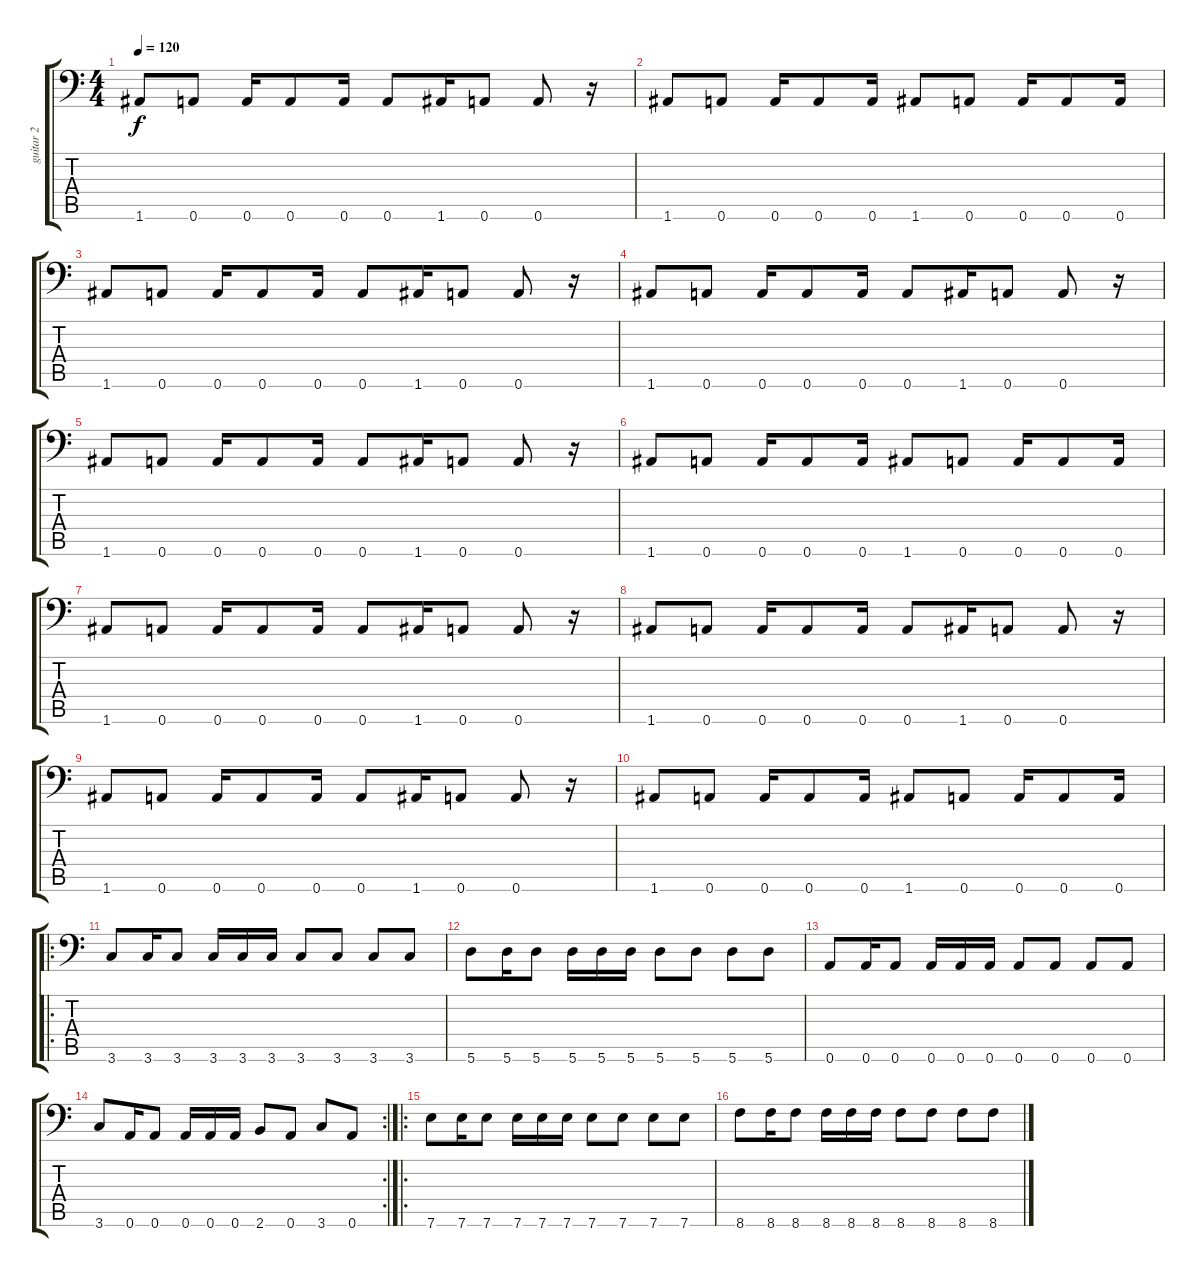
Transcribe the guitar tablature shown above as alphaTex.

\track ("guitar 2" "guitar 2") {instrument distortionguitar}
\staff {score tabs}
\tuning (B3 Gb3 D3 A2 E2 A1) {hide}
\ts (4 4)
\tempo 120
\clef f4
\ks c
1.6.8{dy f} 0.6.8 0.6.16 0.6.8 0.6.16 0.6.8 1.6.16 0.6.8 0.6.8 r.16 |
1.6.8 0.6.8 0.6.16 0.6.8 0.6.16 1.6.8 0.6.8 0.6.16 0.6.8 0.6.16 |
1.6.8{volume 16 instrument distortionguitar} 0.6.8 0.6.16 0.6.8 0.6.16 0.6.8 1.6.16 0.6.8 0.6.8 r.16 |
1.6.8 0.6.8 0.6.16 0.6.8 0.6.16 0.6.8 1.6.16 0.6.8 0.6.8 r.16 |
1.6.8 0.6.8 0.6.16 0.6.8 0.6.16 0.6.8 1.6.16 0.6.8 0.6.8 r.16 |
1.6.8 0.6.8 0.6.16 0.6.8 0.6.16 1.6.8 0.6.8 0.6.16 0.6.8 0.6.16 |
1.6.8{volume 16 instrument distortionguitar} 0.6.8 0.6.16 0.6.8 0.6.16 0.6.8 1.6.16 0.6.8 0.6.8 r.16 |
1.6.8 0.6.8 0.6.16 0.6.8 0.6.16 0.6.8 1.6.16 0.6.8 0.6.8 r.16 |
1.6.8 0.6.8 0.6.16 0.6.8 0.6.16 0.6.8 1.6.16 0.6.8 0.6.8 r.16 |
1.6.8 0.6.8 0.6.16 0.6.8 0.6.16 1.6.8 0.6.8 0.6.16 0.6.8 0.6.16 |
\ro
3.6.8 3.6.16 3.6.8 3.6.16 3.6.16 3.6.16 3.6.8 3.6.8 3.6.8 3.6.8 |
5.6.8 5.6.16 5.6.8 5.6.16 5.6.16 5.6.16 5.6.8 5.6.8 5.6.8 5.6.8 |
0.6.8 0.6.16 0.6.8 0.6.16 0.6.16 0.6.16 0.6.8 0.6.8 0.6.8 0.6.8 |
\rc 2
3.6.8 0.6.16 0.6.8 0.6.16 0.6.16 0.6.16 2.6.8 0.6.8 3.6.8 0.6.8 |
\ro
7.6.8 7.6.16 7.6.8 7.6.16 7.6.16 7.6.16 7.6.8 7.6.8 7.6.8 7.6.8 |
8.6.8 8.6.16 8.6.8 8.6.16 8.6.16 8.6.16 8.6.8 8.6.8 8.6.8 8.6.8
